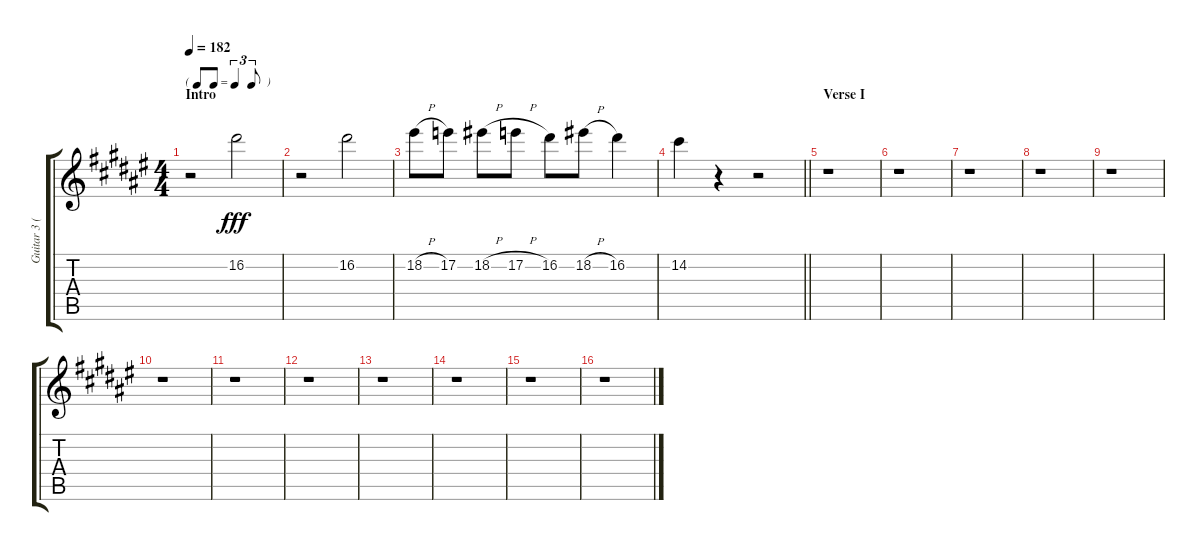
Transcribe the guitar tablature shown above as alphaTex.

\track ("Guitar 3 (clarinette)" "Guitar 3 (") {instrument distortionguitar}
\staff {score tabs}
\tuning (E4 B3 G3 D3 A2 E2) {hide}
\ts (4 4)
\tf triplet8th
\section ("" "Intro")
\tempo 182
\clef g2
\ks f#
r.2{dy fff instrument distortionguitar} 16.2.2 |
r.2 16.2.2 |
18.2{h}.8 17.2.8 18.2{h}.8 17.2{h}.8 16.2.8 18.2{h}.8 16.2.4 |
\barLineRight lightlight
14.2.4 r.4 r.2 |
\section ("" "Verse I")
r.1 |
r.1 |
r.1 |
r.1 |
r.1 |
r.1 |
r.1 |
r.1 |
r.1 |
r.1 |
r.1 |
r.1
